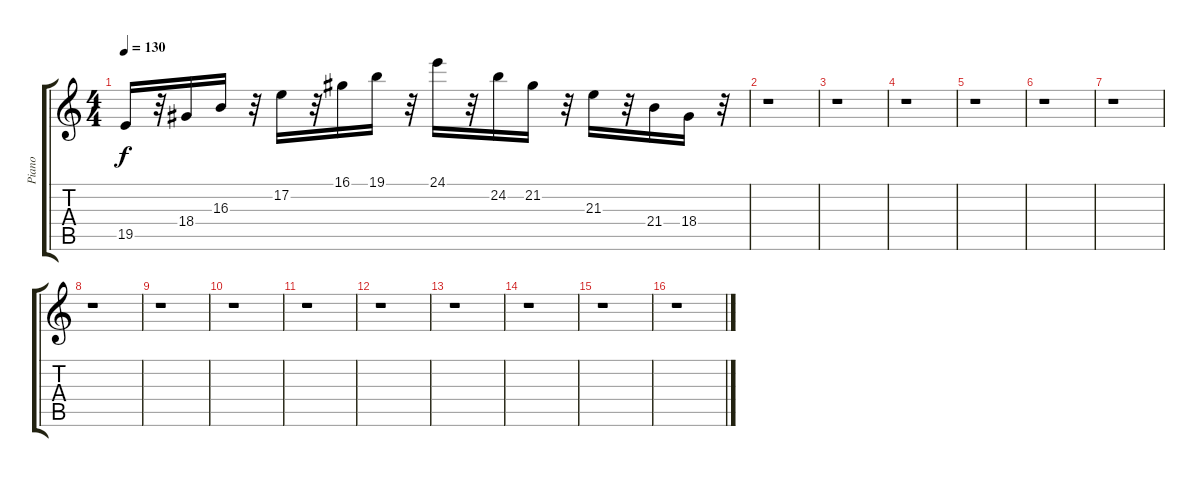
\track ("Piano" "Piano") {instrument brightacousticpiano}
\staff {score tabs}
\tuning (E4 B3 G3 D3 A2 E2) {hide}
\ts (4 4)
\tempo 130
\clef g2
\ks c
19.5.16{dy f} r.32 18.4.16 16.3.16 r.32 17.2.16 r.32 16.1.16 19.1.16 r.32 24.1.16 r.32 24.2.16 21.2.16 r.32 21.3.16 r.32 21.4.16 18.4.16 r.32 |
r.1 |
r.1 |
r.1 |
r.1 |
r.1 |
r.1 |
r.1 |
r.1 |
r.1 |
r.1 |
r.1 |
r.1 |
r.1 |
r.1 |
r.1
